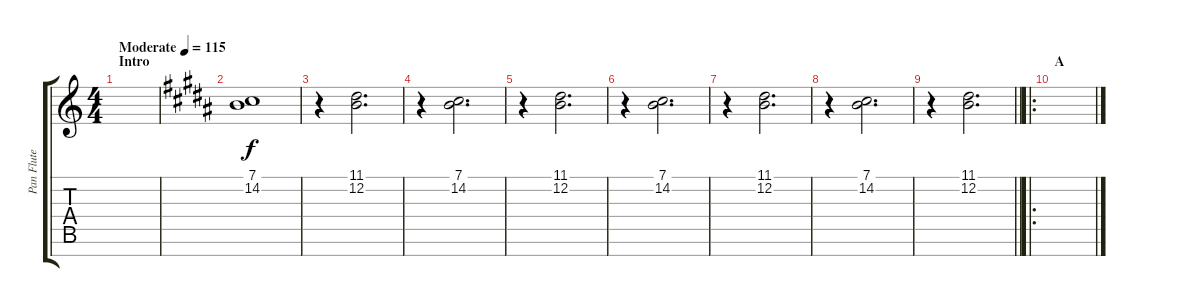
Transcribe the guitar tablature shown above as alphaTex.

\track ("Pan Flute" "Pan Flute") {instrument panflute}
\staff {score tabs}
\tuning (E4 B3 G3 D3 A2 E2 B1) {hide}
\ts (4 4)
\section ("" "Intro")
\tempo (115 "Moderate")
\clef g2
\ks c
|
\ks b
(7.1 14.2).1 |
r.4 (11.1 12.2).2{d} |
r.4 (7.1 14.2).2{d} |
r.4 (11.1 12.2).2{d} |
r.4 (7.1 14.2).2{d} |
r.4 (11.1 12.2).2{d} |
r.4 (7.1 14.2).2{d} |
\barLineRight lightlight
r.4 (11.1 12.2).2{d} |
\ro
\section ("" "A")
